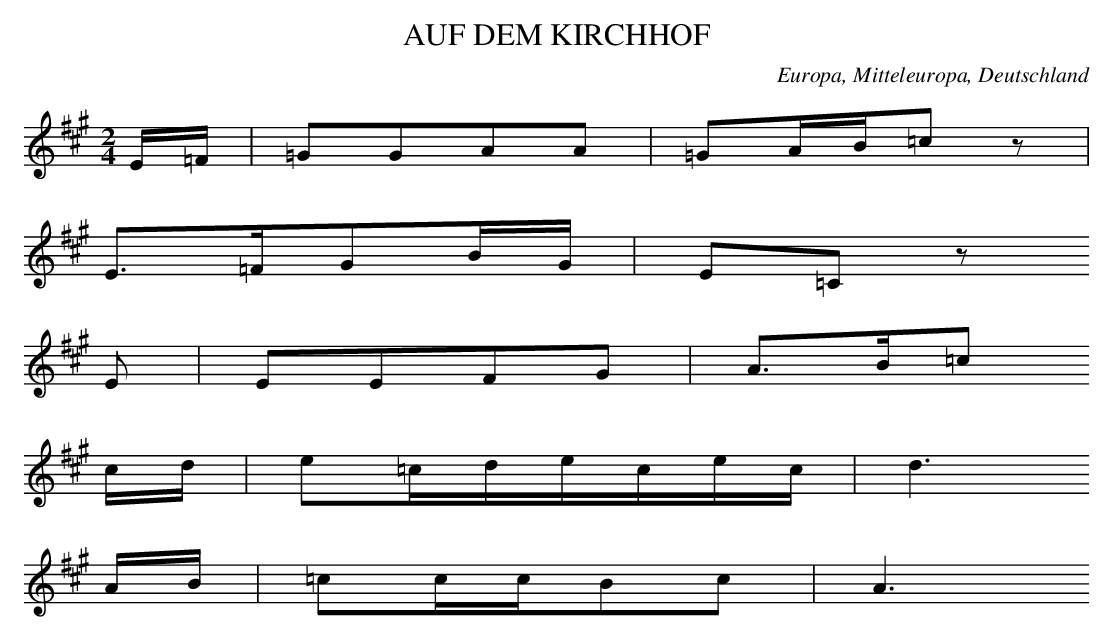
X:1
T: AUF DEM KIRCHHOF
O: Europa, Mitteleuropa, Deutschland
M: 2/4
L: 1/16
K: A
E=F | =G2G2A2A2 | =G2AB=c2z2 |
E3=FG2BG | E2=C2z2
E2 | E2E2F2G2 | A3B=c2
cd | e2=cdecec | d6
AB | =c2ccB2c2 | A6
